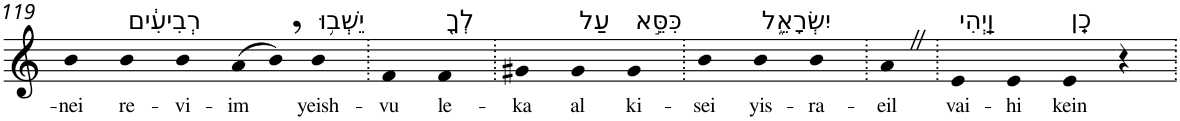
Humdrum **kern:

**kern	**text
*part1	*part1
*staff1	*staff1
*I"Piano	*
*I'Pno	*
!!LO:PB:g=z
*clefG2	*
*k[]	*
=119	=119
!	!LO:LY:b
4b	-nei
!LO:TX:a:t=רְבִיעִ֔ים	!
!	!LO:LY:b
4b	re-
!	!LO:LY:b
4b	-vi-
!	!LO:LY:b
(>8a	-im
8b,)	.
!LO:TX:a:t=יֵשְׁב֥וּ	!
!	!LO:LY:b
4b	yeish-
=120.	=120.
!	!LO:LY:b
4f	-vu
!LO:TX:a:t=לְךָ֖	!
!	!LO:LY:b
4f	le-
=121.	=121.
!	!LO:LY:b
4g#X	-ka
!LO:TX:a:t=עַל	!
!	!LO:LY:b
4g#	al
!LO:TX:a:t=כִּסֵּ֣א	!
!	!LO:LY:b
4g#	ki-
=122.	=122.
!	!LO:LY:b
4b	-sei
!LO:TX:a:t=יִשְׂרָאֵ֑ל	!
!	!LO:LY:b
4b	yis-
!	!LO:LY:b
4b	-ra-
=123.	=123.
!	!LO:LY:b
4aZ	-eil
=124.	=124.
!LO:TX:a:t=וַֽיְהִי	!
!	!LO:LY:b
4e	vai-
!	!LO:LY:b
4e	-hi
!LO:TX:a:t=כֵֽן	!
!	!LO:LY:b
4e	kein
4r	.
=.	=.
*-	*-
